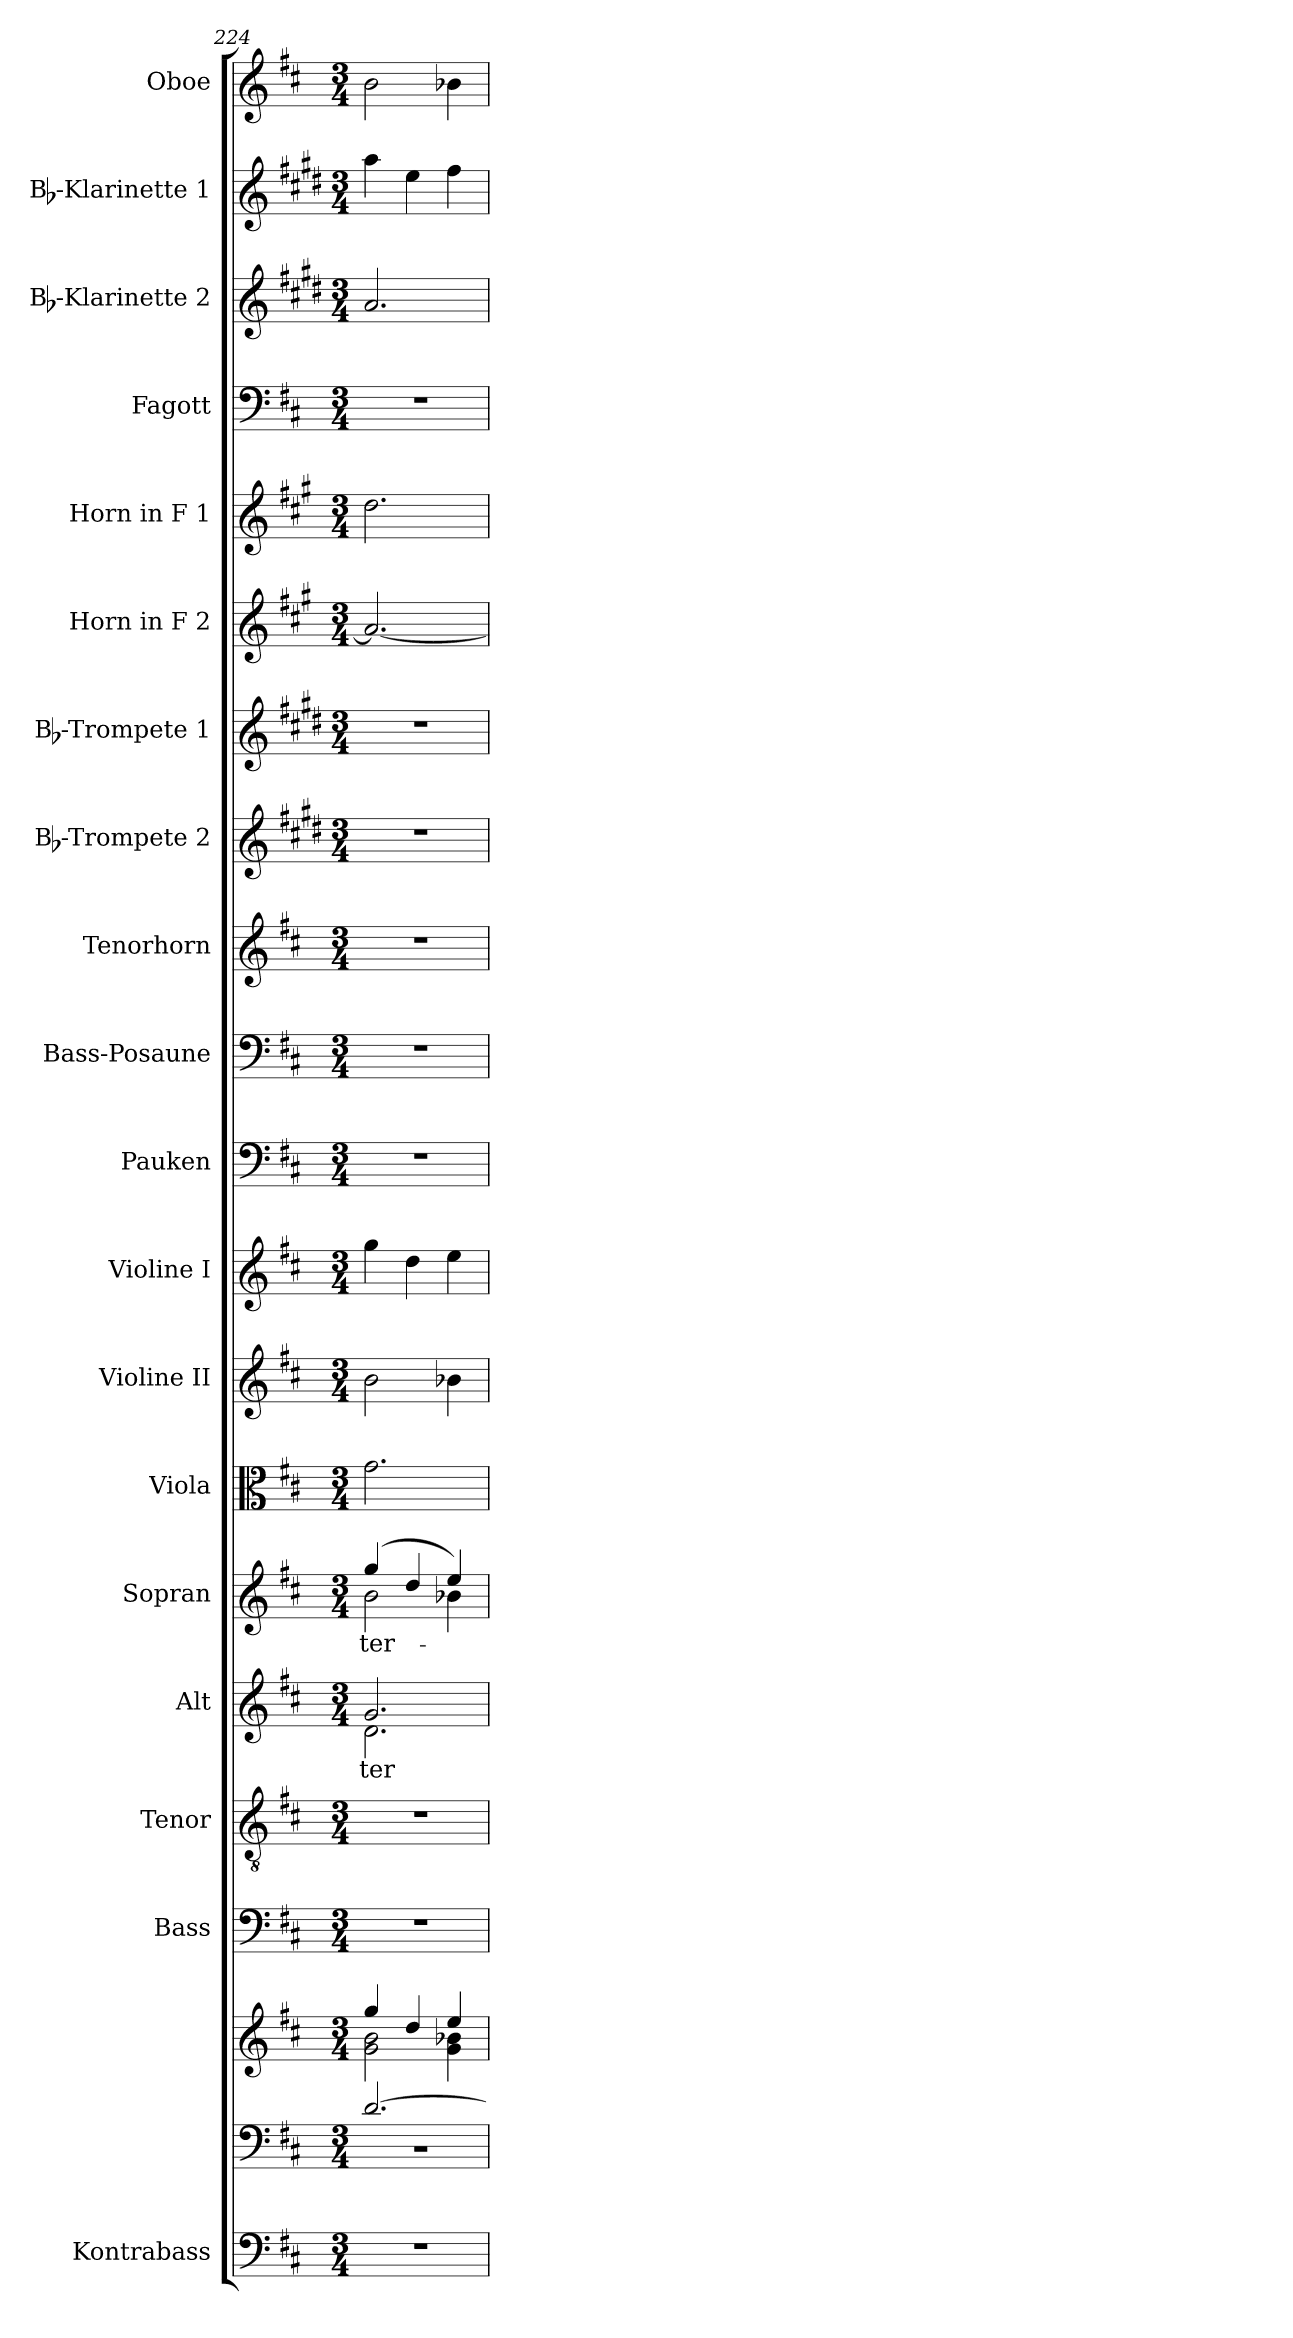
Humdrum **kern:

**kern	**kern	**kern	**kern	**kern	**kern	**text	**kern	**text	**kern	**kern	**kern	**kern	**kern	**kern	**kern	**kern	**kern	**kern	**kern	**kern	**kern	**kern
*part20	*part19	*part19	*part18	*part17	*part16	*part16	*part15	*part15	*part14	*part13	*part12	*part11	*part10	*part9	*part8	*part7	*part6	*part5	*part4	*part3	*part2	*part1
*staff21	*staff20	*staff19	*staff18	*staff17	*staff16	*staff16	*staff15	*staff15	*staff14	*staff13	*staff12	*staff11	*staff10	*staff9	*staff8	*staff7	*staff6	*staff5	*staff4	*staff3	*staff2	*staff1
*I"Kontrabass	*	*	*I"Bass	*I"Tenor	*I"Alt	*	*I"Sopran	*	*I"Viola	*I"Violine II	*I"Violine I	*I"Pauken	*I"Bass-Posaune	*I"Tenorhorn	*I"Bb-Trompete 2	*I"Bb-Trompete 1	*I"Horn in F 2	*I"Horn in F 1	*I"Fagott	*I"Bb-Klarinette 2	*I"Bb-Klarinette 1	*I"Oboe
*I'Kb.	*	*	*I'B.	*I'T.	*I'A.	*	*I'S.	*	*I'Vla.	*I'Vl. II	*I'Vl. I	*I'Pk.	*I'B. Pos.	*I'T. Hrn.	*I'Bb Trp. 2	*I'Bb Trp. 1	*	*	*I'Fg.	*I'Bb Kl. 2	*I'Bb Kl. 1	*I'Ob.
*clefF4	*clefF4	*clefG2	*clefF4	*clefGv2	*clefG2	*	*clefG2	*	*clefC3	*clefG2	*clefG2	*clefF4	*clefF4	*clefG2	*clefG2	*clefG2	*clefG2	*clefG2	*clefF4	*clefG2	*clefG2	*clefG2
*ITrd7c12	*	*	*	*	*	*	*	*	*	*	*	*	*	*ITrd8c14	*ITrd1c2	*ITrd1c2	*ITrd4c7	*ITrd4c7	*	*ITrd1c2	*ITrd1c2	*
*k[f#c#]	*k[f#c#]	*k[f#c#]	*k[f#c#]	*k[f#c#]	*k[f#c#]	*	*k[f#c#]	*	*k[f#c#]	*k[f#c#]	*k[f#c#]	*k[f#c#]	*k[f#c#]	*k[f#c#]	*k[f#c#]	*k[f#c#]	*k[f#c#]	*k[f#c#]	*k[f#c#]	*k[f#c#]	*k[f#c#]	*k[f#c#]
*D:	*D:	*D:	*D:	*D:	*D:	*	*D:	*	*D:	*D:	*D:	*D:	*D:	*D:	*D:	*D:	*D:	*D:	*D:	*D:	*D:	*D:
*M3/4	*M3/4	*M3/4	*M3/4	*M3/4	*M3/4	*	*M3/4	*	*M3/4	*M3/4	*M3/4	*M3/4	*M3/4	*M3/4	*M3/4	*M3/4	*M3/4	*M3/4	*M3/4	*M3/4	*M3/4	*M3/4
=224	=224	=224	=224	=224	=224	=224	=224	=224	=224	=224	=224	=224	=224	=224	=224	=224	=224	=224	=224	=224	=224	=224
*	*^	*	*	*	*	*	*	*	*	*	*	*	*	*	*	*	*	*	*	*	*	*
!	!	!LO:N:vis=1	!	!	!	!	!LO:LY:b	!	!LO:LY:b	!	!	!	!	!	!	!	!	!	!	!	!	!	!
*	*	*	*^	*	*	*^	*	*^	*	*	*	*	*	*	*	*	*	*	*	*	*	*	*
2.r	[>2.d/	2.r	4gg/	2g\ 2b\	2.r	2.r	2.g/	2.d\	ter-	(4gg/	2b\	ter-	2.g\	2b\	4gg\	2.r	2.r	2.r	2.r	2.r	2.d/_	2.g\	2.r	2.g/	4gg\	2b\
.	.	.	4dd/	.	.	.	.	.	.	4dd/	.	.	.	.	4dd\	.	.	.	.	.	.	.	.	.	4dd\	.
.	.	.	4ee/	4g\ 4b-X\	.	.	.	.	.	4ee/)	4b-X\	.	.	4b-X\	4ee\	.	.	.	.	.	.	.	.	.	4ee\	4b-X\
*	*v	*v	*	*	*	*	*v	*v	*	*v	*v	*	*	*	*	*	*	*	*	*	*	*	*	*	*	*
*	*	*v	*v	*	*	*	*	*	*	*	*	*	*	*	*	*	*	*	*	*	*	*	*
=	=	=	=	=	=	=	=	=	=	=	=	=	=	=	=	=	=	=	=	=	=	=
*-	*-	*-	*-	*-	*-	*-	*-	*-	*-	*-	*-	*-	*-	*-	*-	*-	*-	*-	*-	*-	*-	*-
